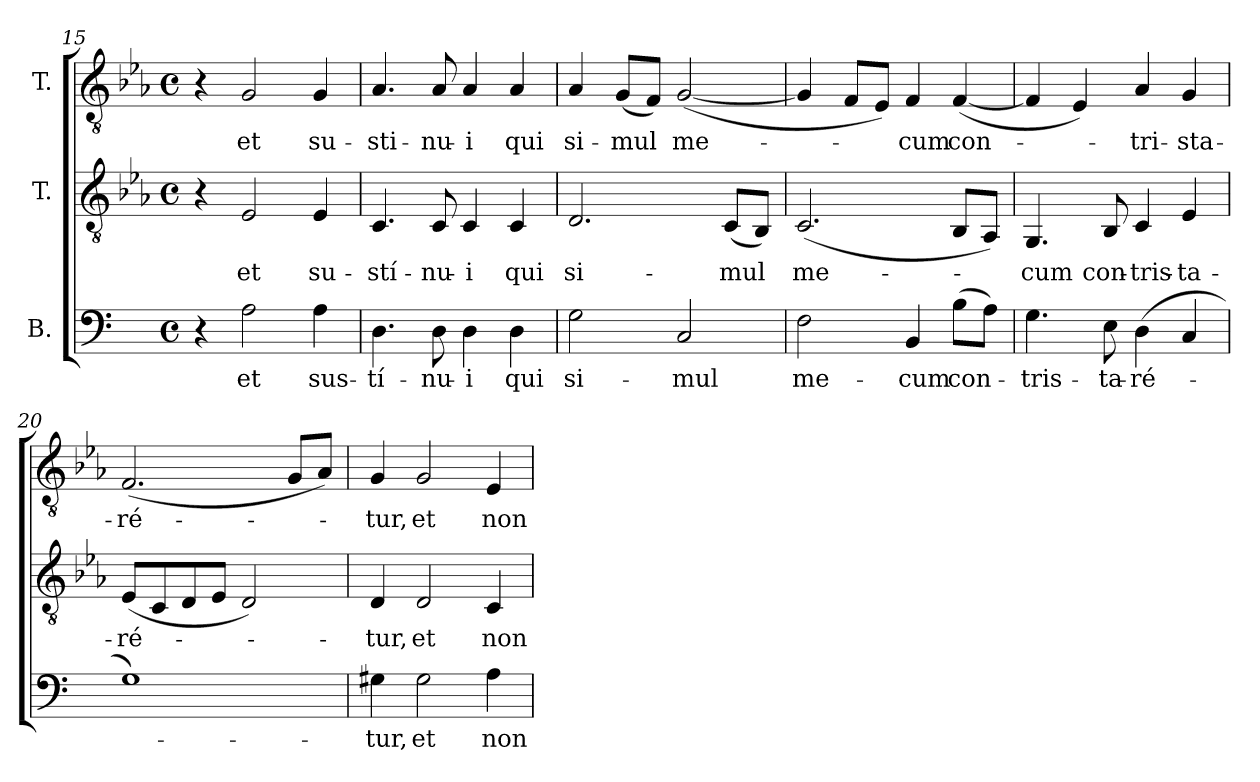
**kern	**text	**kern	**text	**kern	**text
*part3	*part3	*part2	*part2	*part1	*part1
*staff3	*staff3	*staff2	*staff2	*staff1	*staff1
*I"B.	*	*I"T.	*	*I"T.	*
*clefF4	*	*clefGv2	*	*clefGv2	*
*	*	*ITrd2c3	*	*ITrd2c3	*
*k[]	*	*k[]	*	*k[]	*
*a:	*	*a:	*	*a:	*
*M4/4	*	*M4/4	*	*M4/4	*
*met(c)	*	*met(c)	*	*met(c)	*
=15	=15	=15	=15	=15	=15
4r	.	4r	.	4r	.
!	!LO:LY:b:color=#000000	!	!	!	!
!	!	!	!LO:LY:b:color=#000000	!	!
!	!	!	!	!	!LO:LY:b:color=#000000
2Ai\	et	2Ci/	et	2Ei/	et
!	!LO:LY:b:color=#000000	!	!	!	!
!	!	!	!LO:LY:b:color=#000000	!	!
!	!	!	!	!	!LO:LY:b:color=#000000
4Ai\	sus-	4Ci/	su-	4Ei/	su-
=16	=16	=16	=16	=16	=16
!	!LO:LY:b:color=#000000	!	!	!	!
!	!	!	!LO:LY:b:color=#000000	!	!
!	!	!	!	!	!LO:LY:b:color=#000000
4.Di\	-tí-	4.AAi/	-stí-	4.Fi/	-sti-
!	!LO:LY:b:color=#000000	!	!	!	!
!	!	!	!LO:LY:b:color=#000000	!	!
!	!	!	!	!	!LO:LY:b:color=#000000
8Di\	-nu-	8AAi/	-nu-	8Fi/	-nu-
!	!LO:LY:b:color=#000000	!	!	!	!
!	!	!	!LO:LY:b:color=#000000	!	!
!	!	!	!	!	!LO:LY:b:color=#000000
4Di\	-i	4AAi/	-i	4Fi/	-i
!	!LO:LY:b:color=#000000	!	!	!	!
!	!	!	!LO:LY:b:color=#000000	!	!
!	!	!	!	!	!LO:LY:b:color=#000000
4Di\	qui	4AAi/	qui	4Fi/	qui
!!LO:LB:g=z
=17	=17	=17	=17	=17	=17
!	!LO:LY:b:color=#000000	!	!	!	!
!	!	!	!LO:LY:b:color=#000000	!	!
!	!	!	!	!	!LO:LY:b:color=#000000
2Gi\	si-	2.BBi/	si-	4Fi/	si-
!	!	!	!	!	!LO:LY:b:color=#000000
.	.	.	.	(8Ei/L	-mul
.	.	.	.	8Di/J)	.
!	!LO:LY:b:color=#000000	!	!	!	!
!	!	!	!	!	!LO:LY:b:color=#000000
2Ci/	-mul	.	.	([<2Ei/	me-
!	!	!	!LO:LY:b:color=#000000	!	!
.	.	(8AAi/L	-mul	.	.
.	.	8GGi/J)	.	.	.
=18	=18	=18	=18	=18	=18
!	!LO:LY:b:color=#000000	!	!	!	!
!	!	!	!LO:LY:b:color=#000000	!	!
2Fi\	me-	(2.AAi/	me-	4Ei/]	.
.	.	.	.	8Di/L	.
.	.	.	.	8Ci/J)	.
!	!LO:LY:b:color=#000000	!	!	!	!
!	!	!	!	!	!LO:LY:b:color=#000000
4BBi/	-cum	.	.	4Di/	cum
!	!LO:LY:b:color=#000000	!	!	!	!
!	!	!	!	!	!LO:LY:b:color=#000000
(8Bi\L	con-	8GGi/L	.	([<4Di/	con-
8Ai\J)	.	8FFi/J)	.	.	.
=19	=19	=19	=19	=19	=19
!	!LO:LY:b:color=#000000	!	!	!	!
!	!	!	!LO:LY:b:color=#000000	!	!
4.Gi\	-tris-	4.EEi/	-cum	4Di/]	.
.	.	.	.	4Ci/)	.
!	!LO:LY:b:color=#000000	!	!	!	!
!	!	!	!LO:LY:b:color=#000000	!	!
8Ei\	-ta-	8GGi/	con-	.	.
!	!LO:LY:b:color=#000000	!	!	!	!
!	!	!	!LO:LY:b:color=#000000	!	!
!	!	!	!	!	!LO:LY:b:color=#000000
(4Di\	-ré-	4AAi/	-tris-	4Fi/	tri-
!	!	!	!LO:LY:b:color=#000000	!	!
!	!	!	!	!	!LO:LY:b:color=#000000
4Ci/	.	4Ci/	-ta-	4Ei/	-sta-
=20	=20	=20	=20	=20	=20
!	!	!	!LO:LY:b:color=#000000	!	!
!	!	!	!	!	!LO:LY:b:color=#000000
1Gi)	.	(8Ci/L	-ré-	(2.Di/	-ré-
.	.	8AAi/	.	.	.
.	.	8BBi/	.	.	.
.	.	8Ci/J	.	.	.
.	.	2BBi/)	.	.	.
.	.	.	.	8Ei/L	.
.	.	.	.	8Fi/J)	.
=21	=21	=21	=21	=21	=21
!	!LO:LY:b:color=#000000	!	!	!	!
!	!	!	!LO:LY:b:color=#000000	!	!
!	!	!	!	!	!LO:LY:b:color=#000000
4G#Xi\	-tur,	4BBi/	-tur,	4Ei/	-tur,
!	!LO:LY:b:color=#000000	!	!	!	!
!	!	!	!LO:LY:b:color=#000000	!	!
!	!	!	!	!	!LO:LY:b:color=#000000
2G#i\	et	2BBi/	et	2Ei/	et
!	!LO:LY:b:color=#000000	!	!	!	!
!	!	!	!LO:LY:b:color=#000000	!	!
!	!	!	!	!	!LO:LY:b:color=#000000
4Ai\	non	4AAi/	non	4Ci/	non
=	=	=	=	=	=
*-	*-	*-	*-	*-	*-
